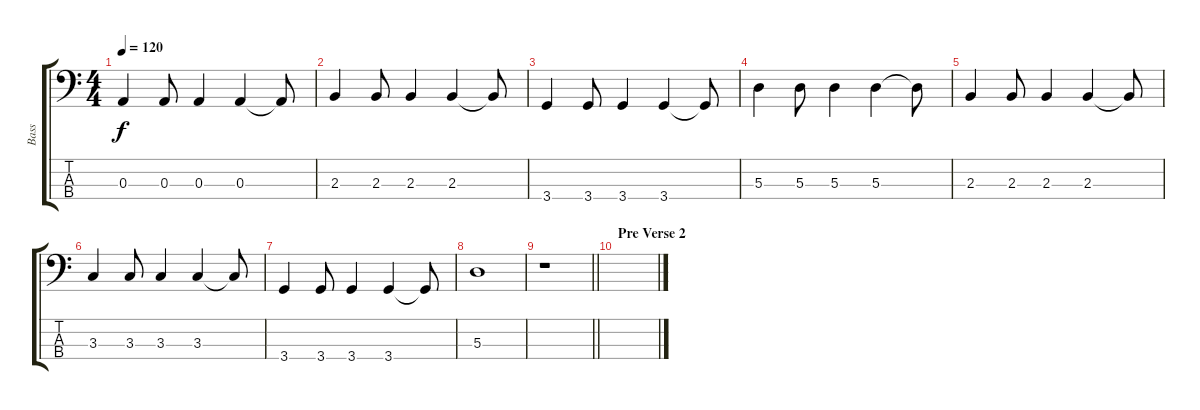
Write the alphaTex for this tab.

\track ("Bass" "Bass") {instrument electricbassfinger}
\staff {score tabs}
\tuning (G2 D2 A1 E1) {hide}
\ts (4 4)
\tempo 120
\clef f4
\ks c
0.3.4{dy f} 0.3.8 0.3.4 0.3.4 0.3{t}.8 |
2.3.4 2.3.8 2.3.4 2.3.4 2.3{t}.8 |
3.4.4 3.4.8 3.4.4 3.4.4 3.4{t}.8 |
5.3.4 5.3.8 5.3.4 5.3.4 5.3{t}.8 |
2.3.4 2.3.8 2.3.4 2.3.4 2.3{t}.8 |
3.3.4 3.3.8 3.3.4 3.3.4 3.3{t}.8 |
3.4.4 3.4.8 3.4.4 3.4.4 3.4{t}.8 |
5.3.1 |
\barLineRight lightlight
r.1 |
\section ("" "Pre Verse 2")
